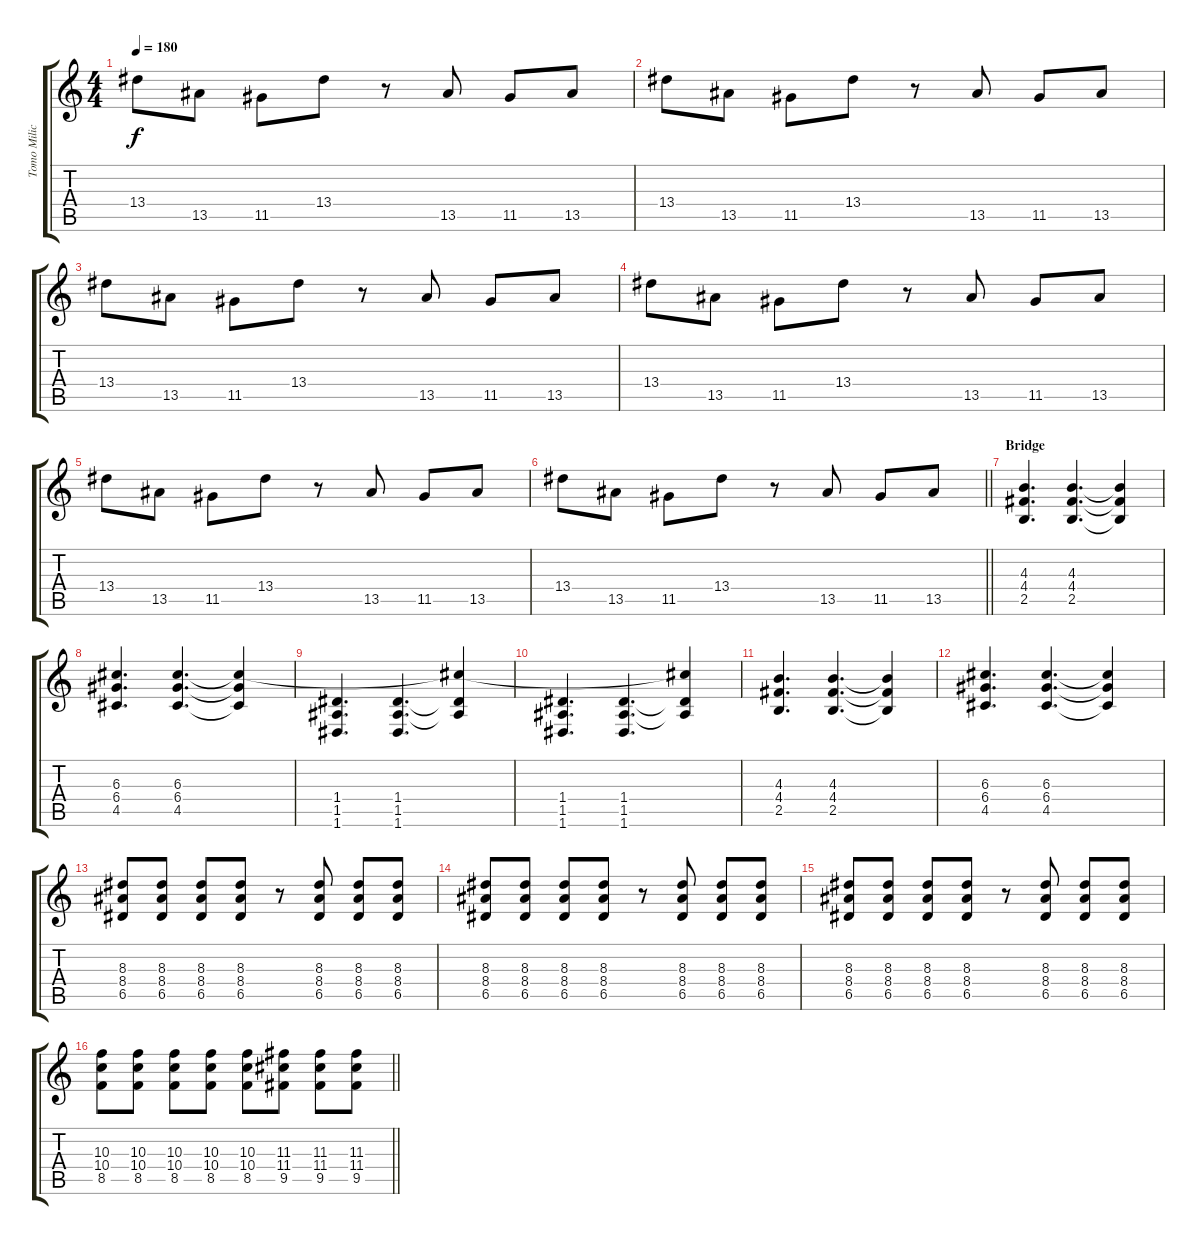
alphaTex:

\track ("Tomo Milicevic [Guitar]" "Tomo Milic") {instrument overdrivenguitar}
\staff {score tabs}
\tuning (E4 B3 G3 D3 A2 D2) {hide}
\ts (4 4)
\tempo 180
\clef g2
\ks c
13.4.8{dy f} 13.5.8 11.5.8 13.4.8 r.8 13.5.8 11.5.8 13.5.8 |
13.4.8 13.5.8 11.5.8 13.4.8 r.8 13.5.8 11.5.8 13.5.8 |
13.4.8 13.5.8 11.5.8 13.4.8 r.8 13.5.8 11.5.8 13.5.8 |
13.4.8 13.5.8 11.5.8 13.4.8 r.8 13.5.8 11.5.8 13.5.8 |
13.4.8 13.5.8 11.5.8 13.4.8 r.8 13.5.8 11.5.8 13.5.8 |
\barLineRight lightlight
13.4.8 13.5.8 11.5.8 13.4.8 r.8 13.5.8 11.5.8 13.5.8 |
\section ("" "Bridge")
(4.3 4.4 2.5).4{d} (4.3 4.4 2.5).4{d} (4.3{t} 4.4{t} 2.5{t}).4 |
(6.3 6.4 4.5).4{d} (6.3 6.4 4.5).4{d} (6.3{t} 6.4{t} 4.5{t}).4 |
(1.4 1.5 1.6).4{d} (1.4 1.5 1.6).4{d} (6.3{t} 1.4{t} 1.5{t}).4 |
(1.4 1.5 1.6).4{d} (1.4 1.5 1.6).4{d} (6.3{t} 1.4{t} 1.5{t}).4 |
(4.3 4.4 2.5).4{d} (4.3 4.4 2.5).4{d} (4.3{t} 4.4{t} 2.5{t}).4 |
(6.3 6.4 4.5).4{d} (6.3 6.4 4.5).4{d} (6.3{t} 6.4{t} 4.5{t}).4 |
(8.3 8.4 6.5).8 (8.3 8.4 6.5).8 (8.3 8.4 6.5).8 (8.3 8.4 6.5).8 r.8 (8.3 8.4 6.5).8 (8.3 8.4 6.5).8 (8.3 8.4 6.5).8 |
(8.3 8.4 6.5).8 (8.3 8.4 6.5).8 (8.3 8.4 6.5).8 (8.3 8.4 6.5).8 r.8 (8.3 8.4 6.5).8 (8.3 8.4 6.5).8 (8.3 8.4 6.5).8 |
(8.3 8.4 6.5).8 (8.3 8.4 6.5).8 (8.3 8.4 6.5).8 (8.3 8.4 6.5).8 r.8 (8.3 8.4 6.5).8 (8.3 8.4 6.5).8 (8.3 8.4 6.5).8 |
\barLineRight lightlight
(10.3 10.4 8.5).8 (10.3 10.4 8.5).8 (10.3 10.4 8.5).8 (10.3 10.4 8.5).8 (10.3 10.4 8.5).8 (11.3 11.4 9.5).8 (11.3 11.4 9.5).8 (11.3 11.4 9.5).8
